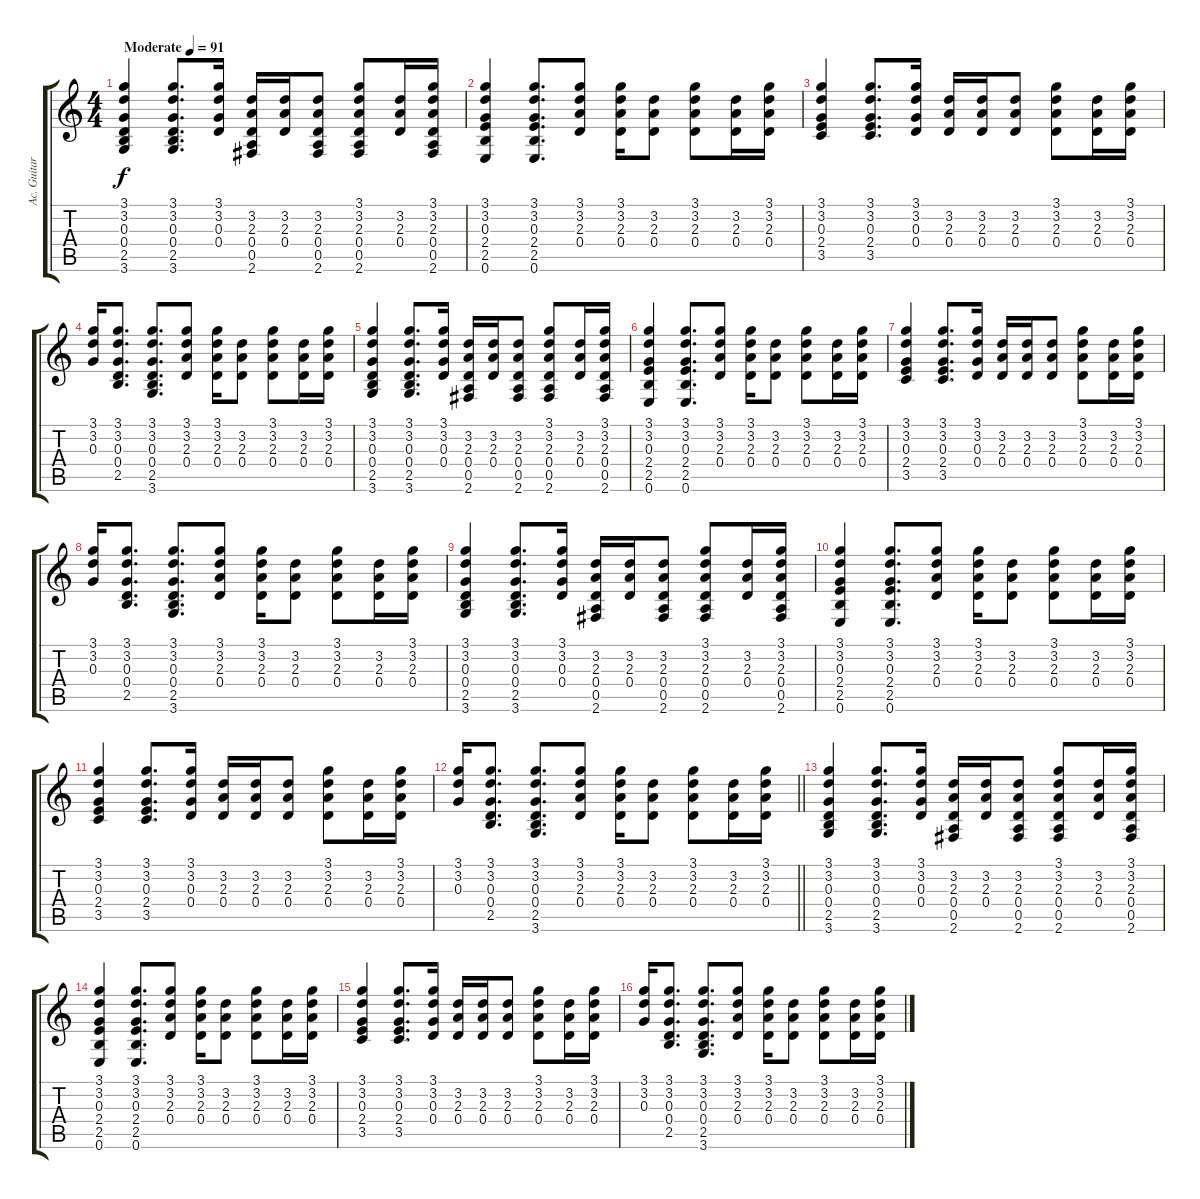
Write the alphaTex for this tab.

\track ("Ac. Guitar" "Ac. Guitar") {instrument acousticguitarsteel}
\staff {score tabs}
\tuning (E4 B3 G3 D3 A2 E2) {hide}
\ts (4 4)
\tempo (91 "Moderate")
\clef g2
\ks c
(3.1 3.2 0.3 0.4 2.5 3.6).4{dy f instrument acousticguitarsteel} (3.1 3.2 0.3 0.4 2.5 3.6).8{d} (3.1 3.2 0.3 0.4).16 (3.2 2.3 0.4 0.5 2.6).16 (3.2 2.3 0.4).16 (3.2 2.3 0.4 0.5 2.6).8 (3.1 3.2 2.3 0.4 0.5 2.6).8 (3.2 2.3 0.4).16 (3.1 3.2 2.3 0.4 0.5 2.6).16 |
(3.1 3.2 0.3 2.4 2.5 0.6).4 (3.1 3.2 0.3 2.4 2.5 0.6).8{d} (3.1 3.2 2.3 0.4).8 (3.1 3.2 2.3 0.4).16 (3.2 2.3 0.4).8 (3.1 3.2 2.3 0.4).8 (3.2 2.3 0.4).16 (3.1 3.2 2.3 0.4).16 |
(3.1 3.2 0.3 2.4 3.5).4 (3.1 3.2 0.3 2.4 3.5).8{d} (3.1 3.2 0.3 0.4).16 (3.2 2.3 0.4).16 (3.2 2.3 0.4).16 (3.2 2.3 0.4).8 (3.1 3.2 2.3 0.4).8 (3.2 2.3 0.4).16 (3.1 3.2 2.3 0.4).16 |
(3.1 3.2 0.3).16 (3.1 3.2 0.3 0.4 2.5).8{d} (3.1 3.2 0.3 0.4 2.5 3.6).8{d} (3.1 3.2 2.3 0.4).8 (3.1 3.2 2.3 0.4).16 (3.2 2.3 0.4).8 (3.1 3.2 2.3 0.4).8 (3.2 2.3 0.4).16 (3.1 3.2 2.3 0.4).16 |
(3.1 3.2 0.3 0.4 2.5 3.6).4 (3.1 3.2 0.3 0.4 2.5 3.6).8{d} (3.1 3.2 0.3 0.4).16 (3.2 2.3 0.4 0.5 2.6).16 (3.2 2.3 0.4).16 (3.2 2.3 0.4 0.5 2.6).8 (3.1 3.2 2.3 0.4 0.5 2.6).8 (3.2 2.3 0.4).16 (3.1 3.2 2.3 0.4 0.5 2.6).16 |
(3.1 3.2 0.3 2.4 2.5 0.6).4 (3.1 3.2 0.3 2.4 2.5 0.6).8{d} (3.1 3.2 2.3 0.4).8 (3.1 3.2 2.3 0.4).16 (3.2 2.3 0.4).8 (3.1 3.2 2.3 0.4).8 (3.2 2.3 0.4).16 (3.1 3.2 2.3 0.4).16 |
(3.1 3.2 0.3 2.4 3.5).4 (3.1 3.2 0.3 2.4 3.5).8{d} (3.1 3.2 0.3 0.4).16 (3.2 2.3 0.4).16 (3.2 2.3 0.4).16 (3.2 2.3 0.4).8 (3.1 3.2 2.3 0.4).8 (3.2 2.3 0.4).16 (3.1 3.2 2.3 0.4).16 |
(3.1 3.2 0.3).16 (3.1 3.2 0.3 0.4 2.5).8{d} (3.1 3.2 0.3 0.4 2.5 3.6).8{d} (3.1 3.2 2.3 0.4).8 (3.1 3.2 2.3 0.4).16 (3.2 2.3 0.4).8 (3.1 3.2 2.3 0.4).8 (3.2 2.3 0.4).16 (3.1 3.2 2.3 0.4).16 |
(3.1 3.2 0.3 0.4 2.5 3.6).4 (3.1 3.2 0.3 0.4 2.5 3.6).8{d} (3.1 3.2 0.3 0.4).16 (3.2 2.3 0.4 0.5 2.6).16 (3.2 2.3 0.4).16 (3.2 2.3 0.4 0.5 2.6).8 (3.1 3.2 2.3 0.4 0.5 2.6).8 (3.2 2.3 0.4).16 (3.1 3.2 2.3 0.4 0.5 2.6).16 |
(3.1 3.2 0.3 2.4 2.5 0.6).4 (3.1 3.2 0.3 2.4 2.5 0.6).8{d} (3.1 3.2 2.3 0.4).8 (3.1 3.2 2.3 0.4).16 (3.2 2.3 0.4).8 (3.1 3.2 2.3 0.4).8 (3.2 2.3 0.4).16 (3.1 3.2 2.3 0.4).16 |
(3.1 3.2 0.3 2.4 3.5).4 (3.1 3.2 0.3 2.4 3.5).8{d} (3.1 3.2 0.3 0.4).16 (3.2 2.3 0.4).16 (3.2 2.3 0.4).16 (3.2 2.3 0.4).8 (3.1 3.2 2.3 0.4).8 (3.2 2.3 0.4).16 (3.1 3.2 2.3 0.4).16 |
\barLineRight lightlight
(3.1 3.2 0.3).16 (3.1 3.2 0.3 0.4 2.5).8{d} (3.1 3.2 0.3 0.4 2.5 3.6).8{d} (3.1 3.2 2.3 0.4).8 (3.1 3.2 2.3 0.4).16 (3.2 2.3 0.4).8 (3.1 3.2 2.3 0.4).8 (3.2 2.3 0.4).16 (3.1 3.2 2.3 0.4).16 |
(3.1 3.2 0.3 0.4 2.5 3.6).4 (3.1 3.2 0.3 0.4 2.5 3.6).8{d} (3.1 3.2 0.3 0.4).16 (3.2 2.3 0.4 0.5 2.6).16 (3.2 2.3 0.4).16 (3.2 2.3 0.4 0.5 2.6).8 (3.1 3.2 2.3 0.4 0.5 2.6).8 (3.2 2.3 0.4).16 (3.1 3.2 2.3 0.4 0.5 2.6).16 |
(3.1 3.2 0.3 2.4 2.5 0.6).4 (3.1 3.2 0.3 2.4 2.5 0.6).8{d} (3.1 3.2 2.3 0.4).8 (3.1 3.2 2.3 0.4).16 (3.2 2.3 0.4).8 (3.1 3.2 2.3 0.4).8 (3.2 2.3 0.4).16 (3.1 3.2 2.3 0.4).16 |
(3.1 3.2 0.3 2.4 3.5).4 (3.1 3.2 0.3 2.4 3.5).8{d} (3.1 3.2 0.3 0.4).16 (3.2 2.3 0.4).16 (3.2 2.3 0.4).16 (3.2 2.3 0.4).8 (3.1 3.2 2.3 0.4).8 (3.2 2.3 0.4).16 (3.1 3.2 2.3 0.4).16 |
(3.1 3.2 0.3).16 (3.1 3.2 0.3 0.4 2.5).8{d} (3.1 3.2 0.3 0.4 2.5 3.6).8{d} (3.1 3.2 2.3 0.4).8 (3.1 3.2 2.3 0.4).16 (3.2 2.3 0.4).8 (3.1 3.2 2.3 0.4).8 (3.2 2.3 0.4).16 (3.1 3.2 2.3 0.4).16
